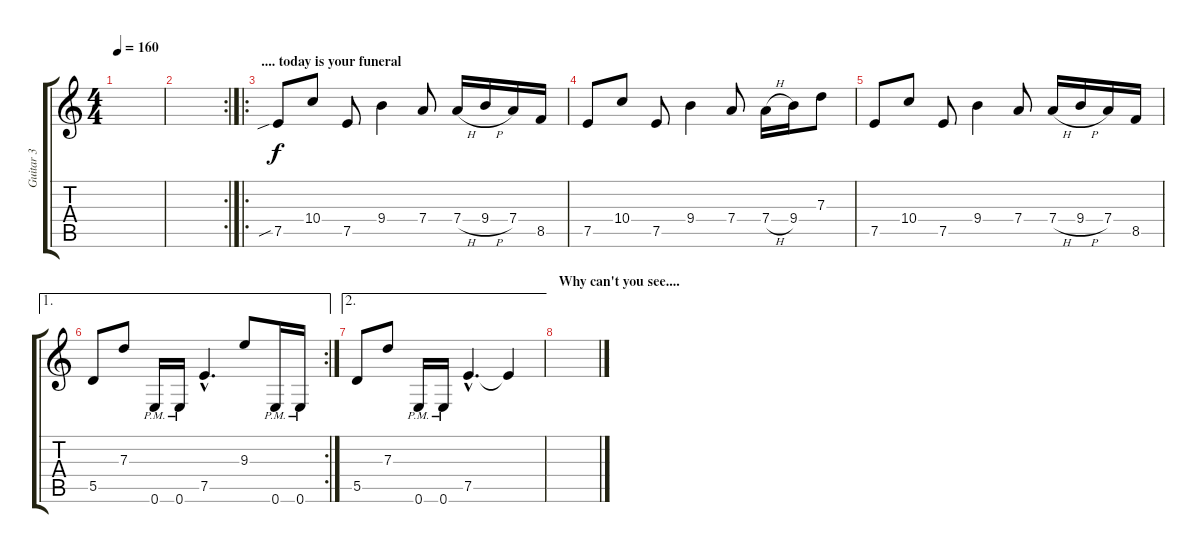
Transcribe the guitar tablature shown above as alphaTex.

\track ("Guitar 3" "Guitar 3") {instrument distortionguitar}
\staff {score tabs}
\tuning (E4 B3 G3 D3 A2 E2) {hide}
\ts (4 4)
\tempo 160
\clef g2
\ks c
|
\rc 2
|
\ro
\section ("" ".... today is your funeral")
7.5{sib}.8 10.4.8 7.5.8 9.4.4 7.4.8 7.4{h}.16 9.4{h}.16 7.4.16 8.5.16 |
7.5.8 10.4.8 7.5.8 9.4.4 7.4.8 7.4{h}.16 9.4.16 7.3.8 |
7.5.8 10.4.8 7.5.8 9.4.4 7.4.8 7.4{h}.16 9.4{h}.16 7.4.16 8.5.16 |
\ae 1
\rc 2
5.5.8 7.3.8 0.6{pm}.16 0.6{pm}.16 7.5{hac}.4{d} 9.3.8 0.6{pm}.16 0.6{pm}.16 |
\ae 2
5.5.8 7.3.8 0.6{pm}.16 0.6{pm}.16 7.5{hac}.4{d} 7.5{t}.4 |
\section ("" "Why can't you see....")
